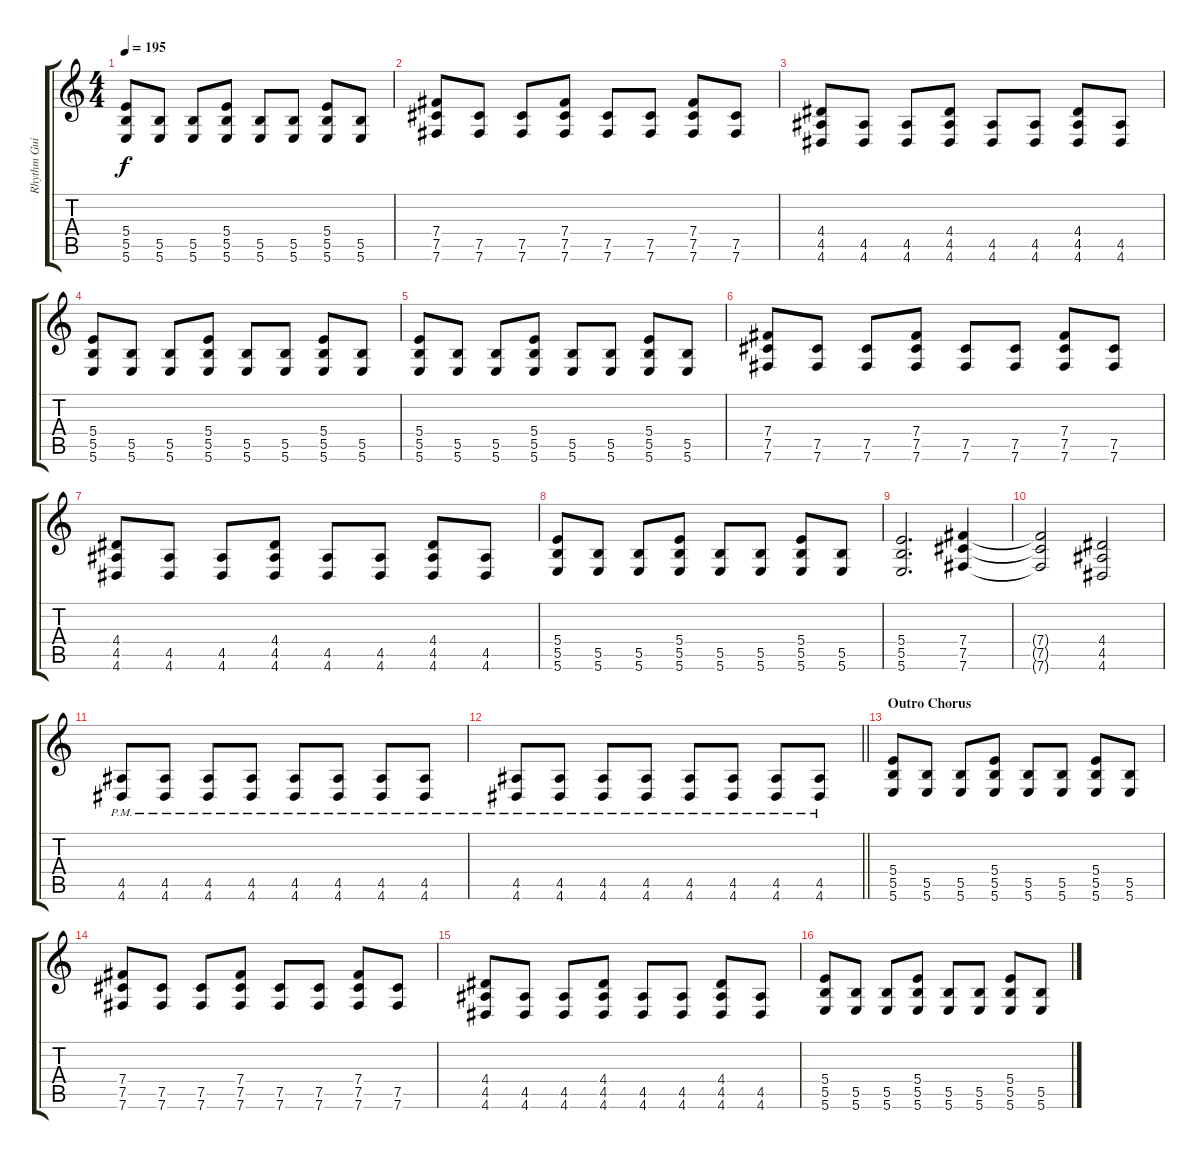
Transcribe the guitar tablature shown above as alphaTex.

\track ("Rhythm Guitar" "Rhythm Gui") {instrument distortionguitar}
\staff {score tabs}
\tuning (Db4 Ab3 E3 B2 Gb2 B1) {hide}
\ts (4 4)
\tempo 195
\clef g2
\ks c
(5.4 5.5 5.6).8{dy f} (5.5 5.6).8 (5.5 5.6).8 (5.4 5.5 5.6).8 (5.5 5.6).8 (5.5 5.6).8 (5.4 5.5 5.6).8 (5.5 5.6).8 |
(7.4 7.5 7.6).8 (7.5 7.6).8 (7.5 7.6).8 (7.4 7.5 7.6).8 (7.5 7.6).8 (7.5 7.6).8 (7.4 7.5 7.6).8 (7.5 7.6).8 |
(4.4 4.5 4.6).8 (4.5 4.6).8 (4.5 4.6).8 (4.4 4.5 4.6).8 (4.5 4.6).8 (4.5 4.6).8 (4.4 4.5 4.6).8 (4.5 4.6).8 |
(5.4 5.5 5.6).8 (5.5 5.6).8 (5.5 5.6).8 (5.4 5.5 5.6).8 (5.5 5.6).8 (5.5 5.6).8 (5.4 5.5 5.6).8 (5.5 5.6).8 |
(5.4 5.5 5.6).8 (5.5 5.6).8 (5.5 5.6).8 (5.4 5.5 5.6).8 (5.5 5.6).8 (5.5 5.6).8 (5.4 5.5 5.6).8 (5.5 5.6).8 |
(7.4 7.5 7.6).8 (7.5 7.6).8 (7.5 7.6).8 (7.4 7.5 7.6).8 (7.5 7.6).8 (7.5 7.6).8 (7.4 7.5 7.6).8 (7.5 7.6).8 |
(4.4 4.5 4.6).8 (4.5 4.6).8 (4.5 4.6).8 (4.4 4.5 4.6).8 (4.5 4.6).8 (4.5 4.6).8 (4.4 4.5 4.6).8 (4.5 4.6).8 |
(5.4 5.5 5.6).8 (5.5 5.6).8 (5.5 5.6).8 (5.4 5.5 5.6).8 (5.5 5.6).8 (5.5 5.6).8 (5.4 5.5 5.6).8 (5.5 5.6).8 |
(5.4 5.5 5.6).2{d} (7.4 7.5 7.6).4 |
(7.4{t} 7.5{t} 7.6{t}).2 (4.4 4.5 4.6).2 |
(4.5{pm} 4.6{pm}).8{volume 6} (4.5{pm} 4.6{pm}).8{volume 13} (4.5{pm} 4.6{pm}).8 (4.5{pm} 4.6{pm}).8 (4.5{pm} 4.6{pm}).8 (4.5{pm} 4.6{pm}).8 (4.5{pm} 4.6{pm}).8 (4.5{pm} 4.6{pm}).8 |
\barLineRight lightlight
(4.5{pm} 4.6{pm}).8 (4.5{pm} 4.6{pm}).8 (4.5{pm} 4.6{pm}).8 (4.5{pm} 4.6{pm}).8 (4.5{pm} 4.6{pm}).8 (4.5{pm} 4.6{pm}).8 (4.5{pm} 4.6{pm}).8 (4.5{pm} 4.6{pm}).8 |
\section ("" "Outro Chorus")
(5.4 5.5 5.6).8 (5.5 5.6).8 (5.5 5.6).8 (5.4 5.5 5.6).8 (5.5 5.6).8 (5.5 5.6).8 (5.4 5.5 5.6).8 (5.5 5.6).8 |
(7.4 7.5 7.6).8 (7.5 7.6).8 (7.5 7.6).8 (7.4 7.5 7.6).8 (7.5 7.6).8 (7.5 7.6).8 (7.4 7.5 7.6).8 (7.5 7.6).8 |
(4.4 4.5 4.6).8 (4.5 4.6).8 (4.5 4.6).8 (4.4 4.5 4.6).8 (4.5 4.6).8 (4.5 4.6).8 (4.4 4.5 4.6).8 (4.5 4.6).8 |
(5.4 5.5 5.6).8 (5.5 5.6).8 (5.5 5.6).8 (5.4 5.5 5.6).8 (5.5 5.6).8 (5.5 5.6).8 (5.4 5.5 5.6).8 (5.5 5.6).8
